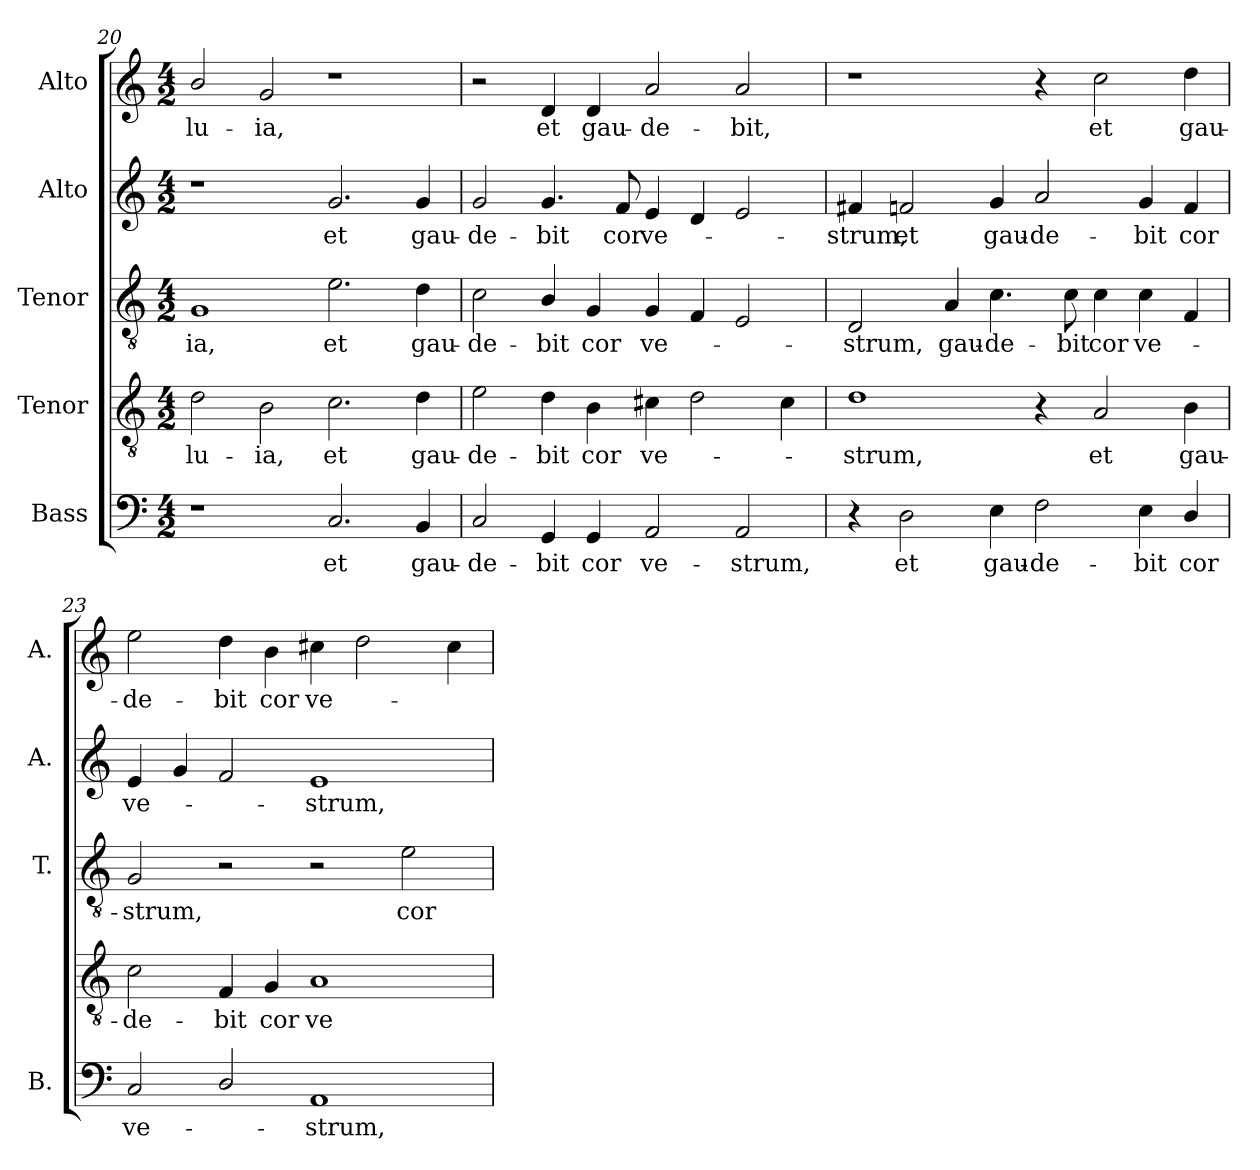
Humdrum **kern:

**kern	**text	**kern	**text	**kern	**text	**kern	**text	**kern	**text
*part5	*part5	*part4	*part4	*part3	*part3	*part2	*part2	*part1	*part1
*staff5	*staff5	*staff4	*staff4	*staff3	*staff3	*staff2	*staff2	*staff1	*staff1
*I"Bass	*	*I"Tenor	*	*I"Tenor	*	*I"Alto	*	*I"Alto	*
*I'B.	*	*	*	*I'T.	*	*I'A.	*	*I'A.	*
*clefF4	*	*clefGv2	*	*clefGv2	*	*clefG2	*	*clefG2	*
*	*	*ITrd7c12	*	*ITrd7c12	*	*	*	*	*
*k[]	*	*k[]	*	*k[]	*	*k[]	*	*k[]	*
*C:	*	*C:	*	*C:	*	*C:	*	*C:	*
*M4/2	*	*M4/2	*	*M4/2	*	*M4/2	*	*M4/2	*
=20	=20	=20	=20	=20	=20	=20	=20	=20	=20
!	!	!	!LO:LY:b:color=#000000	!	!	!	!	!	!
!	!	!	!	!	!LO:LY:b:color=#000000	!	!	!	!
!	!	!	!	!	!	!	!	!	!LO:LY:b:color=#000000
1r	.	2Di\	-lu-	1GGi	-ia,	1r	.	2bi/	-lu-
!	!	!	!LO:LY:b:color=#000000	!	!	!	!	!	!
!	!	!	!	!	!	!	!	!	!LO:LY:b:color=#000000
.	.	2BBi\	-ia,	.	.	.	.	2gi/	-ia,
!	!LO:LY:b:color=#000000	!	!	!	!	!	!	!	!
!	!	!	!LO:LY:b:color=#000000	!	!	!	!	!	!
!	!	!	!	!	!LO:LY:b:color=#000000	!	!	!	!
!	!	!	!	!	!	!	!LO:LY:b:color=#000000	!	!
2.Ci/	et	2.Ci\	et	2.Ei\	et	2.gi/	et	1r	.
!	!LO:LY:b:color=#000000	!	!	!	!	!	!	!	!
!	!	!	!LO:LY:b:color=#000000	!	!	!	!	!	!
!	!	!	!	!	!LO:LY:b:color=#000000	!	!	!	!
!	!	!	!	!	!	!	!LO:LY:b:color=#000000	!	!
4BBi/	gau-	4Di\	gau-	4Di\	gau-	4gi/	gau-	.	.
=21	=21	=21	=21	=21	=21	=21	=21	=21	=21
!	!LO:LY:b:color=#000000	!	!	!	!	!	!	!	!
!	!	!	!LO:LY:b:color=#000000	!	!	!	!	!	!
!	!	!	!	!	!LO:LY:b:color=#000000	!	!	!	!
!	!	!	!	!	!	!	!LO:LY:b:color=#000000	!	!
2Ci/	-de-	2Ei\	-de-	2Ci\	-de-	2gi/	-de-	2r	.
!	!LO:LY:b:color=#000000	!	!	!	!	!	!	!	!
!	!	!	!LO:LY:b:color=#000000	!	!	!	!	!	!
!	!	!	!	!	!LO:LY:b:color=#000000	!	!	!	!
!	!	!	!	!	!	!	!LO:LY:b:color=#000000	!	!
!	!	!	!	!	!	!	!	!	!LO:LY:b:color=#000000
4GGi/	-bit	4Di\	-bit	4BBi/	-bit	4.gi/	-bit	4di/	et
!	!LO:LY:b:color=#000000	!	!	!	!	!	!	!	!
!	!	!	!LO:LY:b:color=#000000	!	!	!	!	!	!
!	!	!	!	!	!LO:LY:b:color=#000000	!	!	!	!
!	!	!	!	!	!	!	!	!	!LO:LY:b:color=#000000
4GGi/	cor	4BBi\	cor	4GGi/	cor	.	.	4di/	gau-
!	!	!	!	!	!	!	!LO:LY:b:color=#000000	!	!
.	.	.	.	.	.	8fi/	cor	.	.
!	!LO:LY:b:color=#000000	!	!	!	!	!	!	!	!
!	!	!	!LO:LY:b:color=#000000	!	!	!	!	!	!
!	!	!	!	!	!LO:LY:b:color=#000000	!	!	!	!
!	!	!	!	!	!	!	!LO:LY:b:color=#000000	!	!
!	!	!	!	!	!	!	!	!	!LO:LY:b:color=#000000
2AAi/	ve-	4C#Xi\	ve-	4GGi/	ve-	4ei/	ve-	2ai/	-de-
.	.	2Di\	.	4FFi/	.	4di/	.	.	.
!	!LO:LY:b:color=#000000	!	!	!	!	!	!	!	!
!	!	!	!	!	!	!	!	!	!LO:LY:b:color=#000000
2AAi/	-strum,	.	.	2EEi/	.	2ei/	.	2ai/	-bit,
.	.	4C#i\	.	.	.	.	.	.	.
=22	=22	=22	=22	=22	=22	=22	=22	=22	=22
!	!	!	!LO:LY:b:color=#000000	!	!	!	!	!	!
!	!	!	!	!	!LO:LY:b:color=#000000	!	!	!	!
!	!	!	!	!	!	!	!LO:LY:b:color=#000000	!	!
4r	.	1Di	-strum,	2DDi/	-strum,	4f#Xi/	-strum,	1r	.
!	!LO:LY:b:color=#000000	!	!	!	!	!	!	!	!
!	!	!	!	!	!	!	!LO:LY:b:color=#000000	!	!
2Di\	et	.	.	.	.	2fni/	et	.	.
!	!	!	!	!	!LO:LY:b:color=#000000	!	!	!	!
.	.	.	.	4AAi/	gau-	.	.	.	.
!	!LO:LY:b:color=#000000	!	!	!	!	!	!	!	!
!	!	!	!	!	!LO:LY:b:color=#000000	!	!	!	!
!	!	!	!	!	!	!	!LO:LY:b:color=#000000	!	!
4Ei\	gau-	.	.	4.Ci\	-de-	4gi/	gau-	.	.
!	!LO:LY:b:color=#000000	!	!	!	!	!	!	!	!
!	!	!	!	!	!	!	!LO:LY:b:color=#000000	!	!
2Fi\	-de-	4r	.	.	.	2ai/	-de-	4r	.
!	!	!	!	!	!LO:LY:b:color=#000000	!	!	!	!
.	.	.	.	8Ci\	-bit	.	.	.	.
!	!	!	!LO:LY:b:color=#000000	!	!	!	!	!	!
!	!	!	!	!	!LO:LY:b:color=#000000	!	!	!	!
!	!	!	!	!	!	!	!	!	!LO:LY:b:color=#000000
.	.	2AAi/	et	4Ci\	cor	.	.	2cci\	et
!	!LO:LY:b:color=#000000	!	!	!	!	!	!	!	!
!	!	!	!	!	!LO:LY:b:color=#000000	!	!	!	!
!	!	!	!	!	!	!	!LO:LY:b:color=#000000	!	!
4Ei\	-bit	.	.	4Ci\	ve-	4gi/	-bit	.	.
!	!LO:LY:b:color=#000000	!	!	!	!	!	!	!	!
!	!	!	!LO:LY:b:color=#000000	!	!	!	!	!	!
!	!	!	!	!	!	!	!LO:LY:b:color=#000000	!	!
!	!	!	!	!	!	!	!	!	!LO:LY:b:color=#000000
4Di/	cor	4BBi\	gau-	4FFi/	.	4fi/	cor	4ddi\	gau-
!!LO:LB:g=z
=23	=23	=23	=23	=23	=23	=23	=23	=23	=23
!	!LO:LY:b:color=#000000	!	!	!	!	!	!	!	!
!	!	!	!LO:LY:b:color=#000000	!	!	!	!	!	!
!	!	!	!	!	!LO:LY:b:color=#000000	!	!	!	!
!	!	!	!	!	!	!	!LO:LY:b:color=#000000	!	!
!	!	!	!	!	!	!	!	!	!LO:LY:b:color=#000000
2Ci/	ve-	2Ci\	-de-	2GGi/	-strum,	4ei/	ve-	2eei\	-de-
.	.	.	.	.	.	4gi/	.	.	.
!	!	!	!LO:LY:b:color=#000000	!	!	!	!	!	!
!	!	!	!	!	!	!	!	!	!LO:LY:b:color=#000000
2Di/	.	4FFi/	-bit	2r	.	2fi/	.	4ddi\	-bit
!	!	!	!LO:LY:b:color=#000000	!	!	!	!	!	!
!	!	!	!	!	!	!	!	!	!LO:LY:b:color=#000000
.	.	4GGi/	cor	.	.	.	.	4bi\	cor
!	!LO:LY:b:color=#000000	!	!	!	!	!	!	!	!
!	!	!	!LO:LY:b:color=#000000	!	!	!	!	!	!
!	!	!	!	!	!	!	!LO:LY:b:color=#000000	!	!
!	!	!	!	!	!	!	!	!	!LO:LY:b:color=#000000
1AAi	-strum,	1AAi	ve-	2r	.	1ei	-strum,	4cc#Xi\	ve-
.	.	.	.	.	.	.	.	2ddi\	.
!	!	!	!	!	!LO:LY:b:color=#000000	!	!	!	!
.	.	.	.	2Ei\	cor	.	.	.	.
.	.	.	.	.	.	.	.	4cc#i\	.
=	=	=	=	=	=	=	=	=	=
*-	*-	*-	*-	*-	*-	*-	*-	*-	*-
